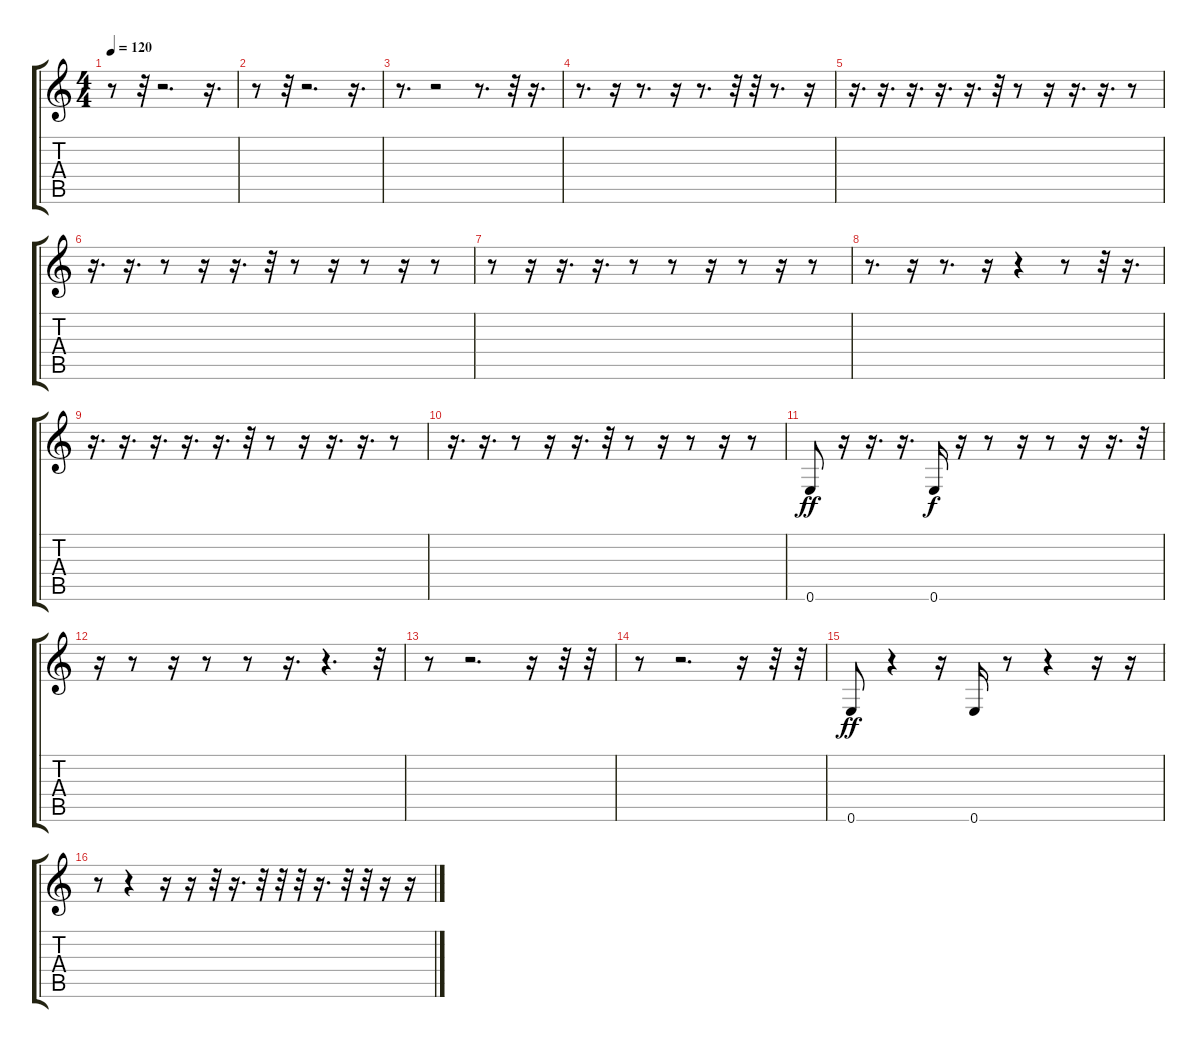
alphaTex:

\track "" {instrument electricbassfinger}
\staff {score tabs}
\tuning (E4 B3 G3 D3 A2 E2) {hide}
\ts (4 4)
\tempo 120
\clef g2
\ks c
r.8{dy f} r.32 r.2{d} r.16{d} |
r.8 r.32 r.2{d} r.16{d} |
r.8{d} r.2 r.8{d} r.32 r.16{d} |
r.8{d} r.16 r.8{d} r.16 r.8{d} r.32 r.32 r.8{d} r.16 |
r.16{d} r.16{d} r.16{d} r.16{d} r.16{d} r.32 r.8 r.16 r.16{d} r.16{d} r.8 |
r.16{d} r.16{d} r.8 r.16 r.16{d} r.32 r.8 r.16 r.8 r.16 r.8 |
r.8 r.16 r.16{d} r.16{d} r.8 r.8 r.16 r.8 r.16 r.8 |
r.8{d} r.16 r.8{d} r.16 r.4 r.8 r.32 r.16{d} |
r.16{d} r.16{d} r.16{d} r.16{d} r.16{d} r.32 r.8 r.16 r.16{d} r.16{d} r.8 |
r.16{d} r.16{d} r.8 r.16 r.16{d} r.32 r.8 r.16 r.8 r.16 r.8 |
0.6.8{dy ff} r.16 r.16{d} r.16{d} 0.6.16{dy f} r.16 r.8 r.16 r.8 r.16 r.16{d} r.32 |
r.16 r.8 r.16 r.8 r.8 r.16{d} r.4{d} r.32 |
r.8 r.2{d} r.16 r.32 r.32 |
r.8 r.2{d} r.16 r.32 r.32 |
0.6.8{dy ff} r.4 r.16 0.6.16 r.8 r.4 r.16 r.16 |
r.8 r.4 r.16 r.16 r.32 r.16{d} r.32 r.32 r.32 r.16{d} r.32 r.32 r.16 r.16
